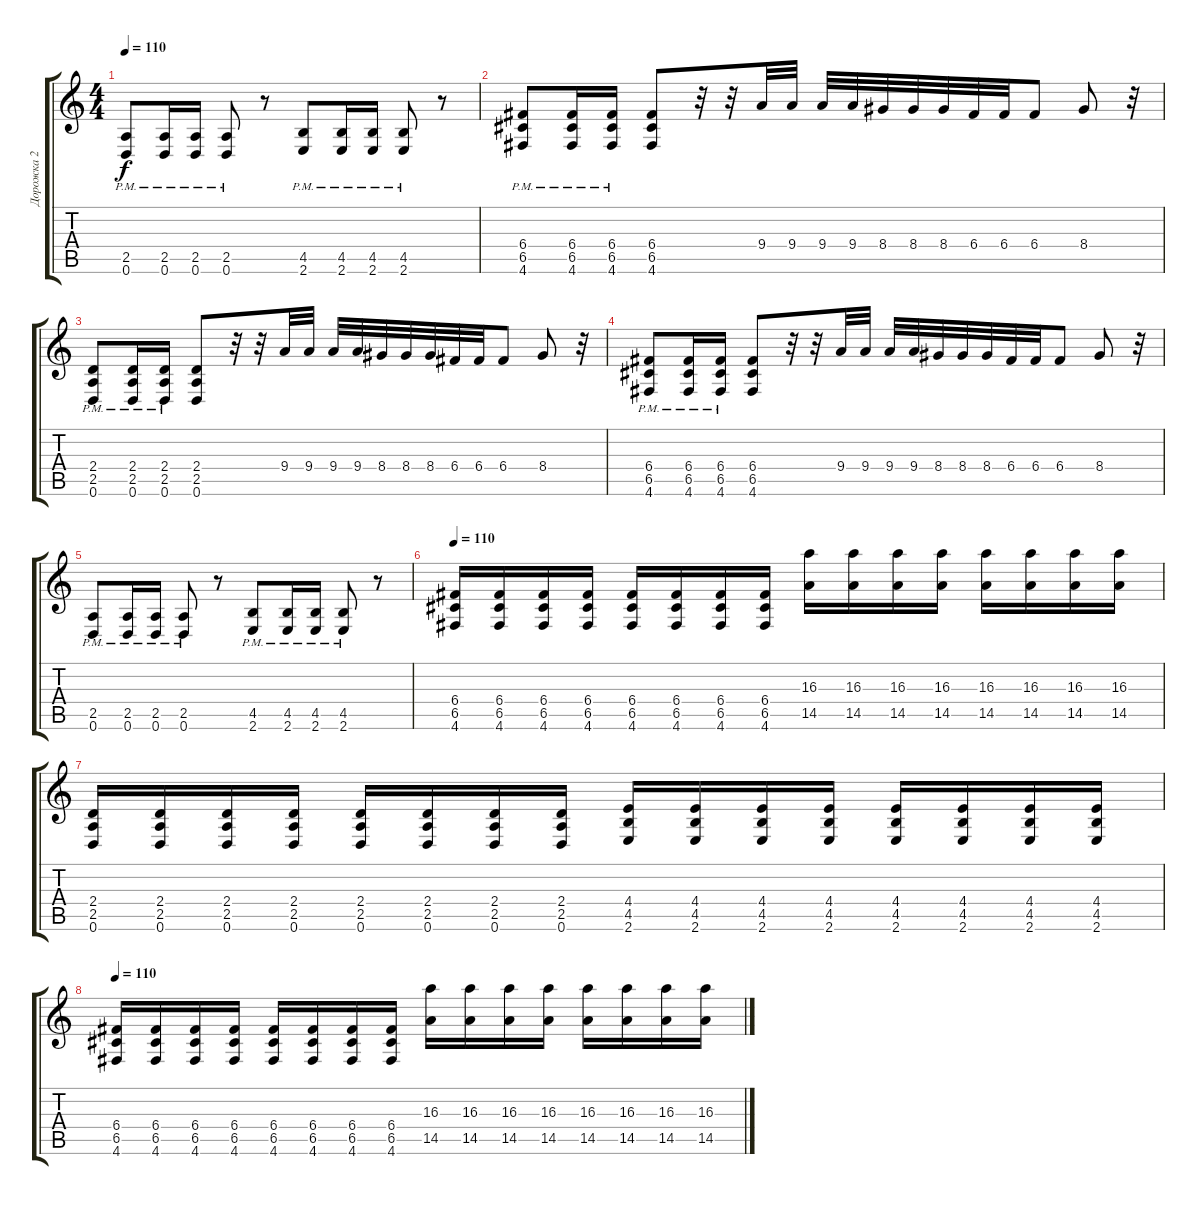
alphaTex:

\track ("Дорожка 2" "Дорожка 2") {instrument distortionguitar}
\staff {score tabs}
\tuning (D4 A3 F3 C3 G2 D2) {hide}
\ts (4 4)
\tempo 110
\clef g2
\ks c
(2.5 0.6{pm}).8{dy f} (2.5 0.6{pm}).16 (2.5 0.6{pm}).16 (2.5 0.6{pm}).8 r.8 (4.5 2.6{pm}).8 (4.5 2.6{pm}).16 (4.5 2.6{pm}).16 (4.5 2.6{pm}).8 r.8 |
(6.4{pm} 6.5{pm} 4.6{pm}).8 (6.4{pm} 6.5{pm} 4.6{pm}).16 (6.4{pm} 6.5{pm} 4.6{pm}).16 (6.4 6.5 4.6).8 r.32 r.32 9.4.32 9.4.32 9.4.32 9.4.32 8.4.32 8.4.32 8.4.32 6.4.32 6.4.32 6.4.8 8.4.8 r.32 |
(2.4{pm} 2.5{pm} 0.6{pm}).8 (2.4{pm} 2.5{pm} 0.6{pm}).16 (2.4{pm} 2.5{pm} 0.6{pm}).16 (2.4 2.5 0.6).8 r.32 r.32 9.4.32 9.4.32 9.4.32 9.4.32 8.4.32 8.4.32 8.4.32 6.4.32 6.4.32 6.4.8 8.4.8 r.32 |
(6.4{pm} 6.5{pm} 4.6{pm}).8 (6.4{pm} 6.5{pm} 4.6{pm}).16 (6.4{pm} 6.5{pm} 4.6{pm}).16 (6.4 6.5 4.6).8 r.32 r.32 9.4.32 9.4.32 9.4.32 9.4.32 8.4.32 8.4.32 8.4.32 6.4.32 6.4.32 6.4.8 8.4.8 r.32 |
(2.5 0.6{pm}).8 (2.5 0.6{pm}).16 (2.5 0.6{pm}).16 (2.5 0.6{pm}).8 r.8 (4.5 2.6{pm}).8 (4.5 2.6{pm}).16 (4.5 2.6{pm}).16 (4.5 2.6{pm}).8 r.8 |
\tempo 110
(6.4 6.5 4.6).16 (6.4 6.5 4.6).16 (6.4 6.5 4.6).16 (6.4 6.5 4.6).16 (6.4 6.5 4.6).16 (6.4 6.5 4.6).16 (6.4 6.5 4.6).16 (6.4 6.5 4.6).16 (16.3 14.5).16 (16.3 14.5).16 (16.3 14.5).16 (16.3 14.5).16 (16.3 14.5).16 (16.3 14.5).16 (16.3 14.5).16 (16.3 14.5).16 |
(2.4 2.5 0.6).16 (2.4 2.5 0.6).16 (2.4 2.5 0.6).16 (2.4 2.5 0.6).16 (2.4 2.5 0.6).16 (2.4 2.5 0.6).16 (2.4 2.5 0.6).16 (2.4 2.5 0.6).16 (4.4 4.5 2.6).16 (4.4 4.5 2.6).16 (4.4 4.5 2.6).16 (4.4 4.5 2.6).16 (4.4 4.5 2.6).16 (4.4 4.5 2.6).16 (4.4 4.5 2.6).16 (4.4 4.5 2.6).16 |
\tempo 110
(6.4 6.5 4.6).16 (6.4 6.5 4.6).16 (6.4 6.5 4.6).16 (6.4 6.5 4.6).16 (6.4 6.5 4.6).16 (6.4 6.5 4.6).16 (6.4 6.5 4.6).16 (6.4 6.5 4.6).16 (16.3 14.5).16 (16.3 14.5).16 (16.3 14.5).16 (16.3 14.5).16 (16.3 14.5).16 (16.3 14.5).16 (16.3 14.5).16 (16.3 14.5).16
